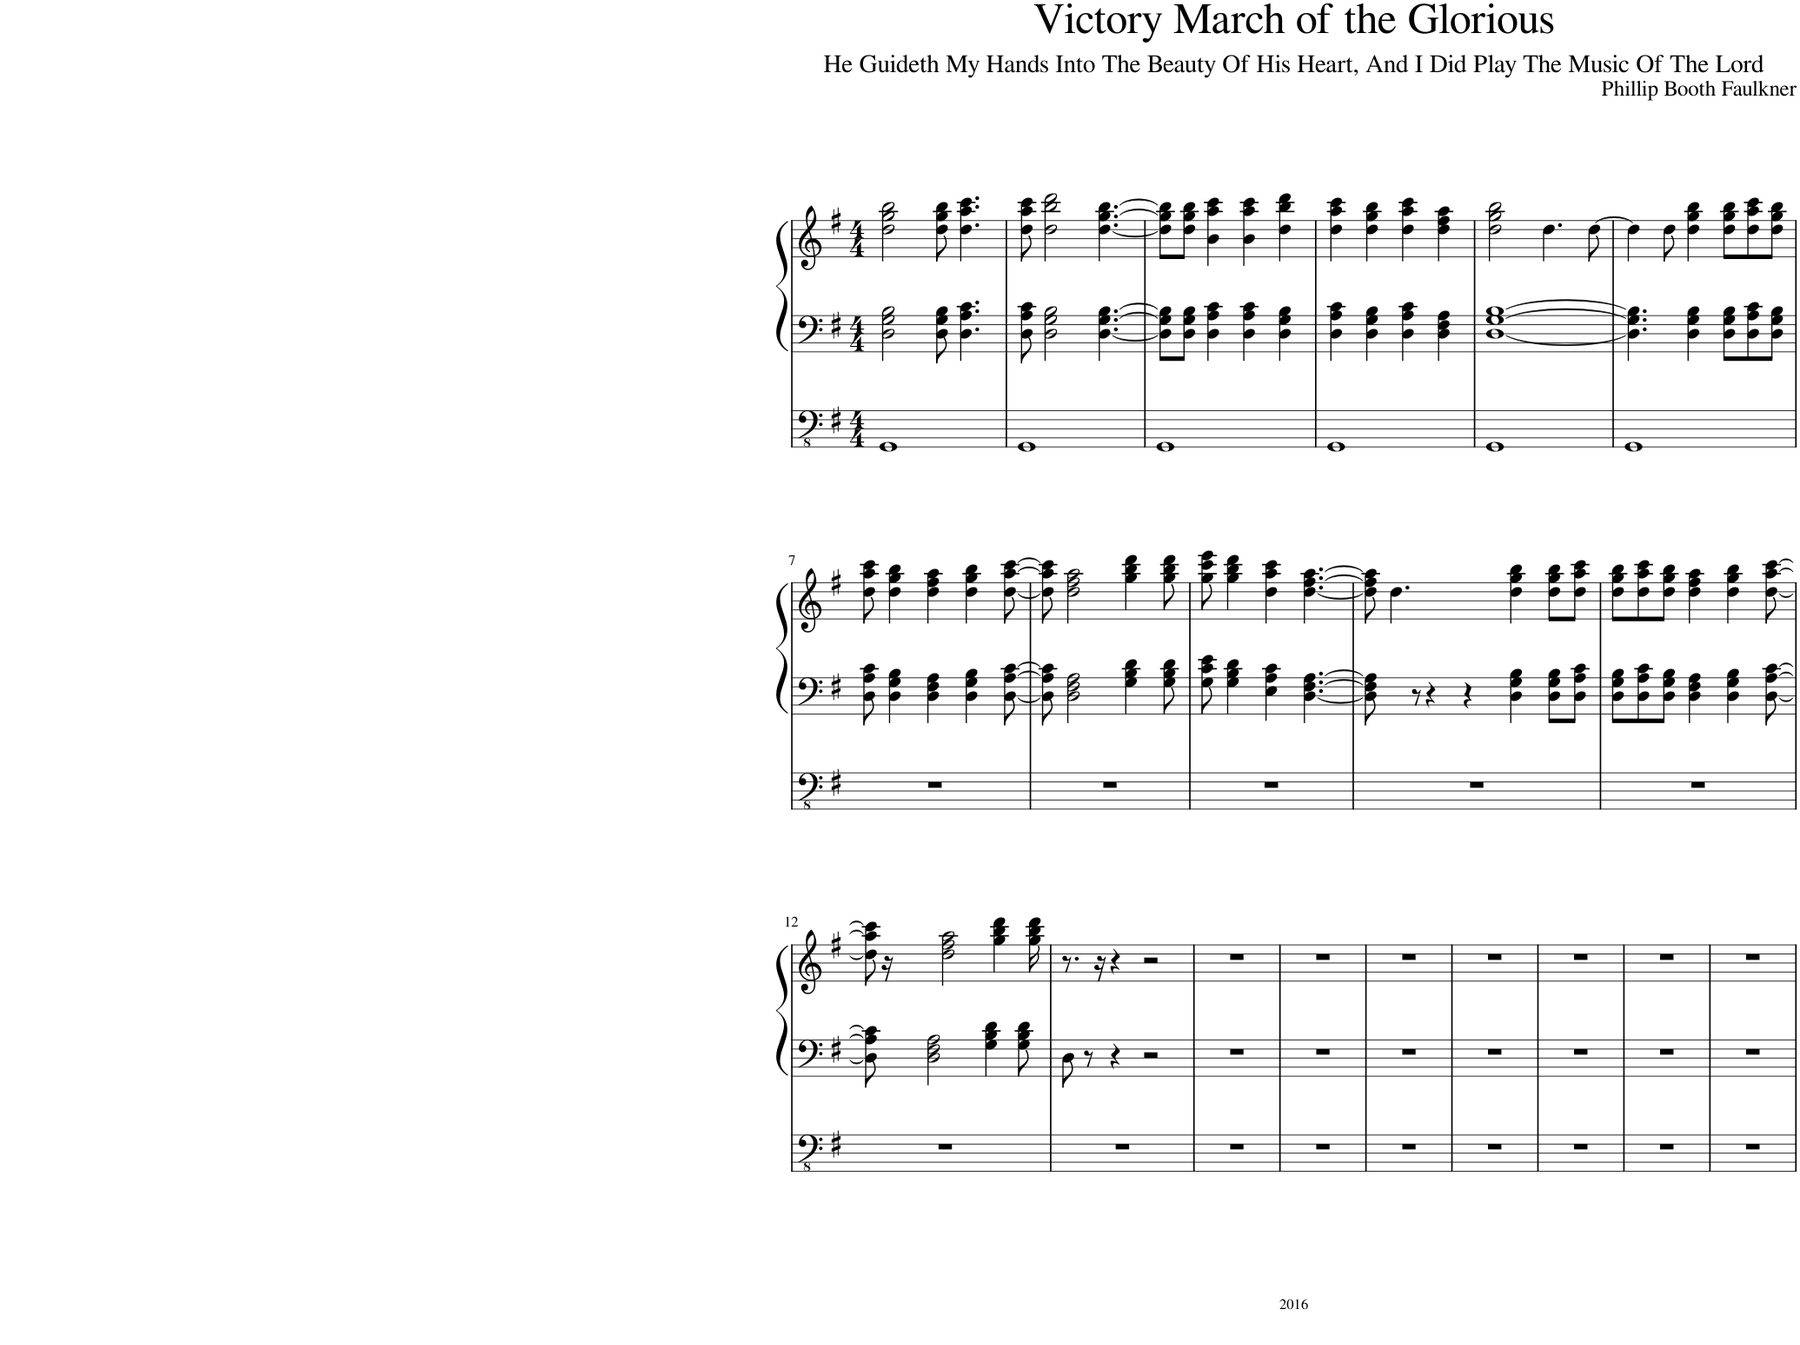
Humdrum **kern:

**kern	**kern	**kern
*part1	*part1	*part1
*staff3	*staff2	*staff1
*I"Pipe Organ	*	*
*I'Org.	*	*
*clefFv4	*clefF4	*clefG2
*k[f#]	*k[f#]	*k[f#]
*M4/4	*M4/4	*M4/4
=1	=1	=1
1GGG	2D\ 2G\ 2B\	2dd\ 2gg\ 2bb\
.	8D\ 8G\ 8B\	8dd\ 8gg\ 8bb\
.	4.D\ 4.A\ 4.c\	4.dd\ 4.aa\ 4.ccc\
=2	=2	=2
1GGG	8D\ 8A\ 8c\	8dd\ 8aa\ 8ccc\
.	2D\ 2G\ 2B\	2dd\ 2bb\ 2ddd\
.	[4.D\ [4.G\ [4.B\	[4.dd\ [4.gg\ [4.bb\
=3	=3	=3
1GGG	8D\] 8G\] 8B\]L	8dd\] 8gg\] 8bb\]L
.	8D\ 8G\ 8B\J	8dd\ 8gg\ 8bb\J
.	4D\ 4A\ 4c\	4b\ 4aa\ 4ccc\
.	4D\ 4A\ 4c\	4b\ 4aa\ 4ccc\
.	4D\ 4G\ 4B\	4dd\ 4bb\ 4ddd\
=4	=4	=4
1GGG	4D\ 4A\ 4c\	4dd\ 4aa\ 4ccc\
.	4D\ 4G\ 4B\	4dd\ 4gg\ 4bb\
.	4D\ 4A\ 4c\	4dd\ 4aa\ 4ccc\
.	4D\ 4F#\ 4A\	4dd\ 4ff#\ 4aa\
=5	=5	=5
1GGG	[1D [1G [1B	2dd\ 2gg\ 2bb\
.	.	4.dd\
.	.	[8dd\
=6	=6	=6
1GGG	4.D\] 4.G\] 4.B\]	4dd\]
.	.	8dd\
.	4D\ 4G\ 4B\	4dd\ 4gg\ 4bb\
.	8D\ 8G\ 8B\L	8dd\ 8gg\ 8bb\L
.	8D\ 8A\ 8c\	8dd\ 8aa\ 8ccc\
.	8D\ 8G\ 8B\J	8dd\ 8gg\ 8bb\J
!!LO:LB:g=z
=7	=7	=7
1r	8D\ 8A\ 8c\	8dd\ 8aa\ 8ccc\
.	4D\ 4G\ 4B\	4dd\ 4gg\ 4bb\
.	4D\ 4F#\ 4A\	4dd\ 4ff#\ 4aa\
.	4D\ 4G\ 4B\	4dd\ 4gg\ 4bb\
.	[8D\ [8A\ [8c\	[8dd\ [8aa\ [8ccc\
=8	=8	=8
1r	8D\] 8A\] 8c\]	8dd\] 8aa\] 8ccc\]
.	2D\ 2F#\ 2A\	2dd\ 2ff#\ 2aa\
.	4G\ 4B\ 4d\	4gg\ 4bb\ 4ddd\
.	8G\ 8B\ 8d\	8gg\ 8bb\ 8ddd\
=9	=9	=9
1r	8G\ 8c\ 8e\	8gg\ 8ccc\ 8eee\
.	4G\ 4B\ 4d\	4gg\ 4bb\ 4ddd\
.	4E\ 4A\ 4c\	4dd\ 4aa\ 4ccc\
.	[4.D\ [4.F#\ [4.A\	[4.dd\ [4.ff#\ [4.aa\
=10	=10	=10
1r	8D\] 8F#\] 8A\]	8dd\] 8ff#\] 8aa\]
.	8r	4.dd\
.	4r	.
.	4D\ 4G\ 4B\	4dd\ 4gg\ 4bb\
.	8D\ 8G\ 8B\L	8dd\ 8gg\ 8bb\L
.	8D\ 8A\ 8c\J	8dd\ 8aa\ 8ccc\J
=11	=11	=11
1r	8D\ 8G\ 8B\L	8dd\ 8gg\ 8bb\L
.	8D\ 8A\ 8c\	8dd\ 8aa\ 8ccc\
.	8D\ 8G\ 8B\J	8dd\ 8gg\ 8bb\J
.	4D\ 4F#\ 4A\	4dd\ 4ff#\ 4aa\
.	4D\ 4G\ 4B\	4dd\ 4gg\ 4bb\
.	[8D\ [8A\ [8c\	[8dd\ [8aa\ [8ccc\
!!LO:LB:g=z
=12	=12	=12
1r	8D\] 8A\] 8c\]	8dd\] 8aa\] 8ccc\]
.	2D\ 2F#\ 2A\	16r
.	.	2dd\ 2ff#\ 2aa\
.	4G\ 4B\ 4d\	.
.	.	4gg\ 4bb\ 4ddd\
.	8G\ 8B\ 8d\	.
.	.	16gg\ 16bb\ 16ddd\
=13	=13	=13
1r	8D\	8.r
.	8r	.
.	.	16r
.	4r	4r
.	2r	2r
=14	=14	=14
1r	1r	1r
=15	=15	=15
1r	1r	1r
=16	=16	=16
1r	1r	1r
=17	=17	=17
1r	1r	1r
=18	=18	=18
1r	1r	1r
=19	=19	=19
1r	1r	1r
=20	=20	=20
1r	1r	1r
=	=	=
*-	*-	*-
